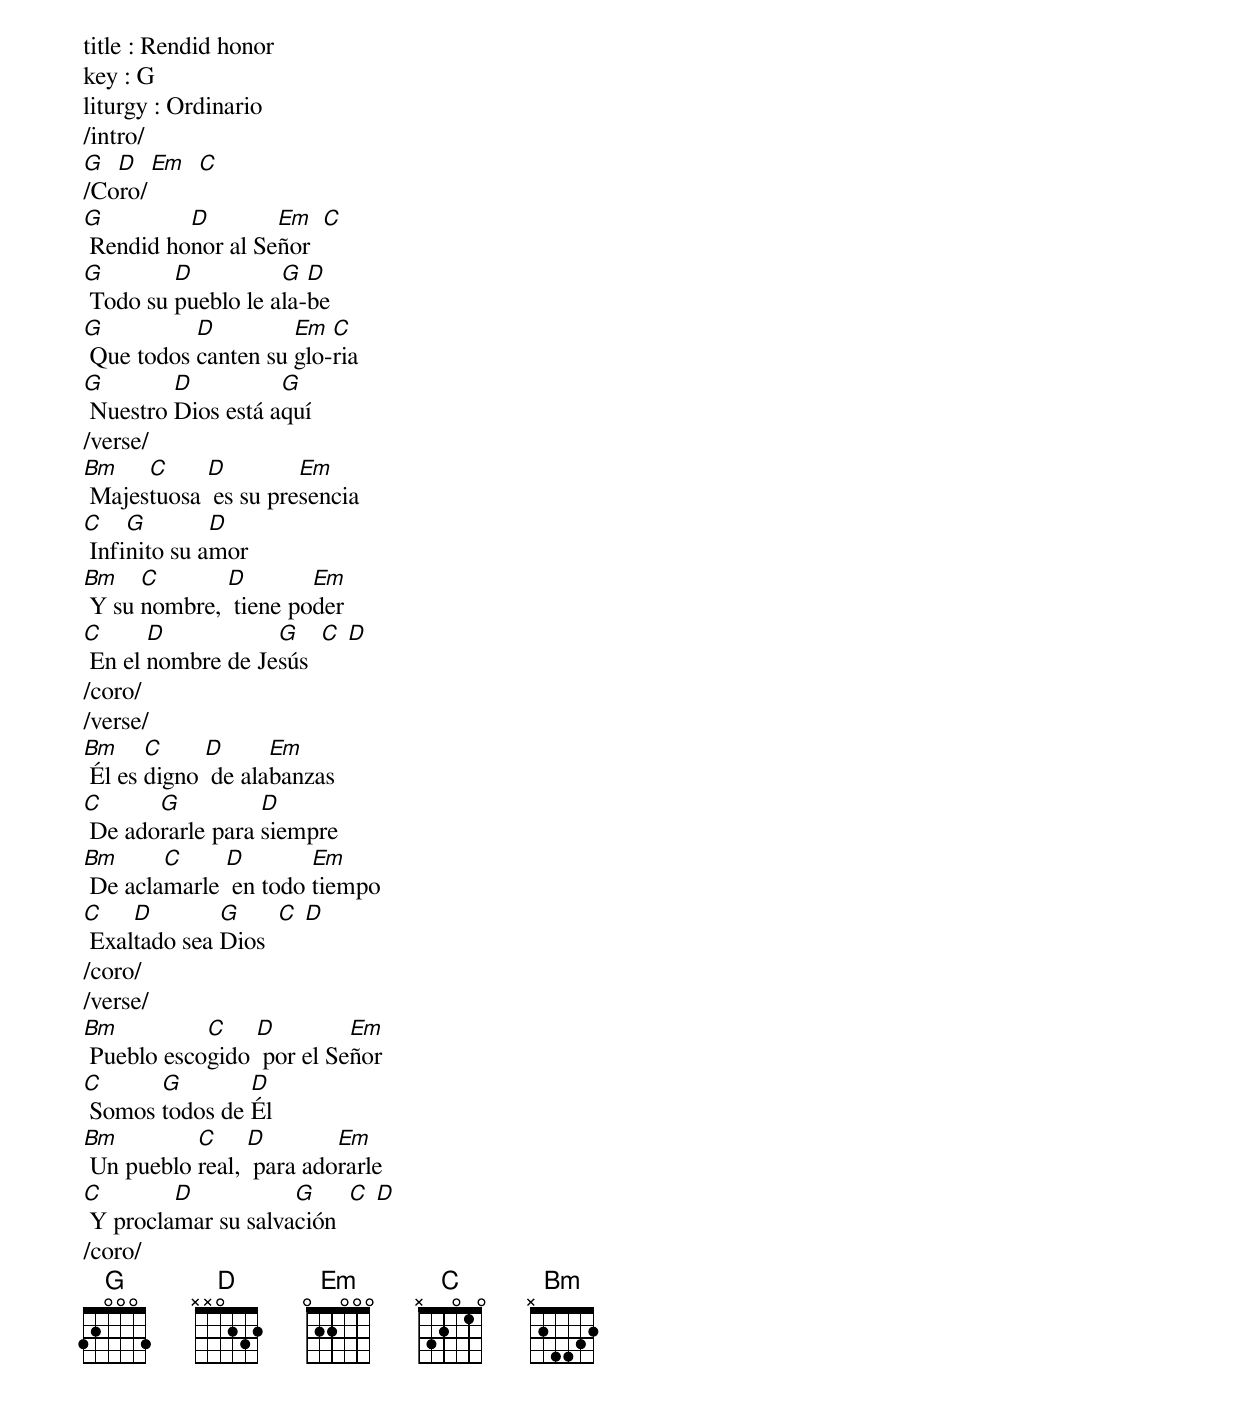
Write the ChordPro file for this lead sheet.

title : Rendid honor
key : G
liturgy : Ordinario
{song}
/intro/
[G]  [D]  [Em]  [C]
/Coro/
[G] Rendid ho[D]nor al Se[Em]ñor  [C]
[G] Todo su [D]pueblo le a[G]la-[D]be
[G] Que todos [D]canten su [Em]glo-[C]ria
[G] Nuestro [D]Dios está a[G]quí
/verse/
[Bm] Majes[C]tuosa [D] es su pre[Em]sencia
[C] Infi[G]nito su a[D]mor
[Bm] Y su [C]nombre, [D] tiene po[Em]der
[C] En el [D]nombre de Je[G]sús  [C] [D]
/coro/
/verse/
[Bm] Él es [C]digno [D] de ala[Em]banzas
[C] De ado[G]rarle para [D]siempre
[Bm] De acla[C]marle [D] en todo [Em]tiempo
[C] Exal[D]tado sea [G]Dios  [C] [D]
/coro/
/verse/
[Bm] Pueblo esco[C]gido [D] por el Se[Em]ñor
[C] Somos [G]todos de [D]Él
[Bm] Un pueblo [C]real, [D] para ado[Em]rarle
[C] Y procla[D]mar su salva[G]ción  [C] [D]
/coro/
